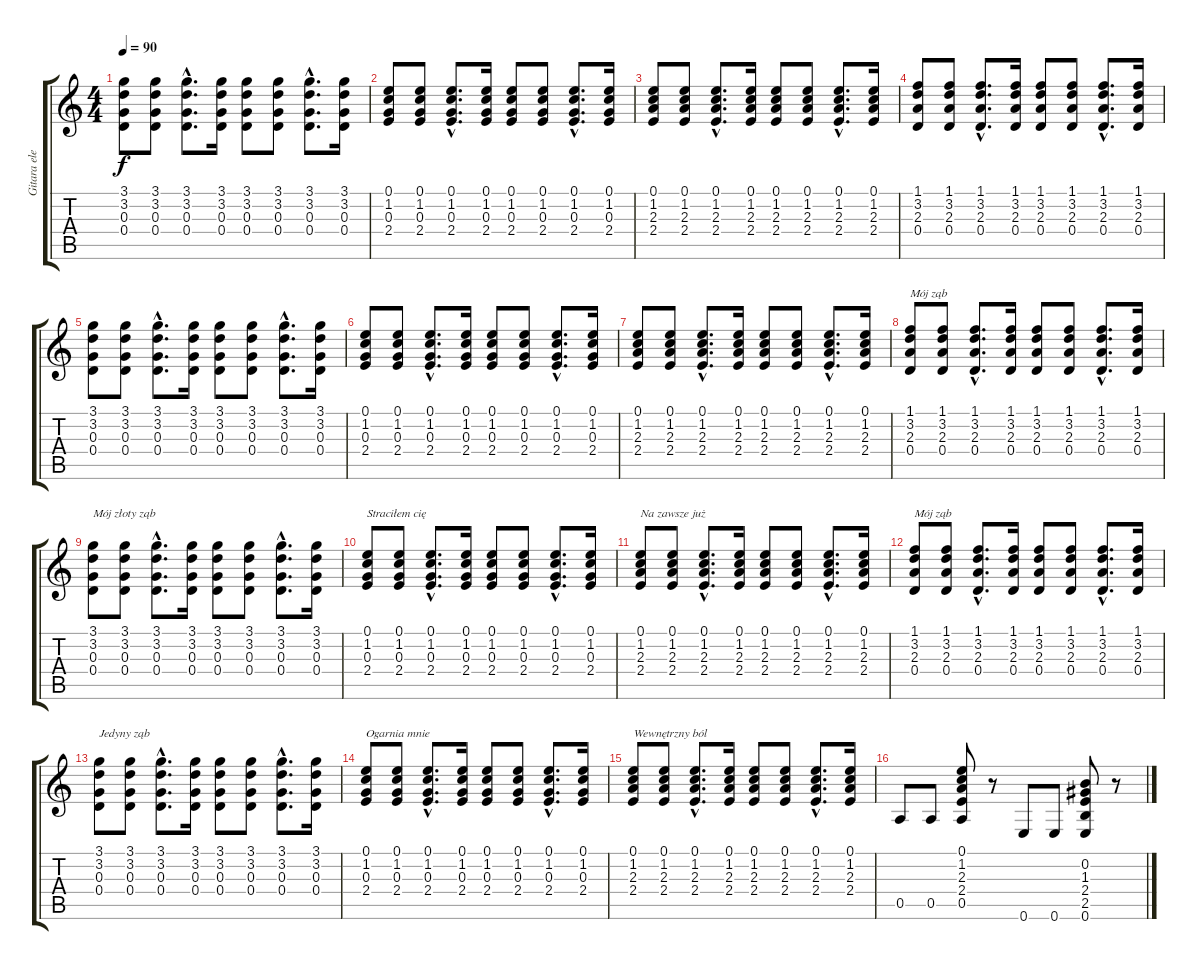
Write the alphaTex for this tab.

\track ("Gitara elektryczna" "Gitara ele") {instrument acousticguitarsteel}
\staff {score tabs}
\tuning (E4 B3 G3 D3 A2 E2) {hide}
\ts (4 4)
\tempo 90
\clef g2
\ks c
(3.1 3.2 0.3 0.4).8{dy f} (3.1 3.2 0.3 0.4).8 (3.1{hac} 3.2{hac} 0.3{hac} 0.4{hac}).8{d} (3.1 3.2 0.3 0.4).16 (3.1 3.2 0.3 0.4).8 (3.1 3.2 0.3 0.4).8 (3.1{hac} 3.2{hac} 0.3{hac} 0.4{hac}).8{d} (3.1 3.2 0.3 0.4).16 |
(0.1 1.2 0.3 2.4).8 (0.1 1.2 0.3 2.4).8 (0.1{hac} 1.2{hac} 0.3{hac} 2.4{hac}).8{d} (0.1 1.2 0.3 2.4).16 (0.1 1.2 0.3 2.4).8 (0.1 1.2 0.3 2.4).8 (0.1{hac} 1.2{hac} 0.3{hac} 2.4{hac}).8{d} (0.1 1.2 0.3 2.4).16 |
(0.1 1.2 2.3 2.4).8 (0.1 1.2 2.3 2.4).8 (0.1{hac} 1.2{hac} 2.3{hac} 2.4{hac}).8{d} (0.1 1.2 2.3 2.4).16 (0.1 1.2 2.3 2.4).8 (0.1 1.2 2.3 2.4).8 (0.1{hac} 1.2{hac} 2.3{hac} 2.4{hac}).8{d} (0.1 1.2 2.3 2.4).16 |
(1.1 3.2 2.3 0.4).8 (1.1 3.2 2.3 0.4).8 (1.1{hac} 3.2{hac} 2.3{hac} 0.4{hac}).8{d} (1.1 3.2 2.3 0.4).16 (1.1 3.2 2.3 0.4).8 (1.1 3.2 2.3 0.4).8 (1.1{hac} 3.2{hac} 2.3{hac} 0.4{hac}).8{d} (1.1 3.2 2.3 0.4).16 |
(3.1 3.2 0.3 0.4).8 (3.1 3.2 0.3 0.4).8 (3.1{hac} 3.2{hac} 0.3{hac} 0.4{hac}).8{d} (3.1 3.2 0.3 0.4).16 (3.1 3.2 0.3 0.4).8 (3.1 3.2 0.3 0.4).8 (3.1{hac} 3.2{hac} 0.3{hac} 0.4{hac}).8{d} (3.1 3.2 0.3 0.4).16 |
(0.1 1.2 0.3 2.4).8 (0.1 1.2 0.3 2.4).8 (0.1{hac} 1.2{hac} 0.3{hac} 2.4{hac}).8{d} (0.1 1.2 0.3 2.4).16 (0.1 1.2 0.3 2.4).8 (0.1 1.2 0.3 2.4).8 (0.1{hac} 1.2{hac} 0.3{hac} 2.4{hac}).8{d} (0.1 1.2 0.3 2.4).16 |
(0.1 1.2 2.3 2.4).8 (0.1 1.2 2.3 2.4).8 (0.1{hac} 1.2{hac} 2.3{hac} 2.4{hac}).8{d} (0.1 1.2 2.3 2.4).16 (0.1 1.2 2.3 2.4).8 (0.1 1.2 2.3 2.4).8 (0.1{hac} 1.2{hac} 2.3{hac} 2.4{hac}).8{d} (0.1 1.2 2.3 2.4).16 |
(1.1 3.2 2.3 0.4).8{txt "Mój ząb"} (1.1 3.2 2.3 0.4).8 (1.1{hac} 3.2{hac} 2.3{hac} 0.4{hac}).8{d} (1.1 3.2 2.3 0.4).16 (1.1 3.2 2.3 0.4).8 (1.1 3.2 2.3 0.4).8 (1.1{hac} 3.2{hac} 2.3{hac} 0.4{hac}).8{d} (1.1 3.2 2.3 0.4).16 |
(3.1 3.2 0.3 0.4).8{txt "Mój złoty ząb"} (3.1 3.2 0.3 0.4).8 (3.1{hac} 3.2{hac} 0.3{hac} 0.4{hac}).8{d} (3.1 3.2 0.3 0.4).16 (3.1 3.2 0.3 0.4).8 (3.1 3.2 0.3 0.4).8 (3.1{hac} 3.2{hac} 0.3{hac} 0.4{hac}).8{d} (3.1 3.2 0.3 0.4).16 |
(0.1 1.2 0.3 2.4).8{txt "Straciłem cię"} (0.1 1.2 0.3 2.4).8 (0.1{hac} 1.2{hac} 0.3{hac} 2.4{hac}).8{d} (0.1 1.2 0.3 2.4).16 (0.1 1.2 0.3 2.4).8 (0.1 1.2 0.3 2.4).8 (0.1{hac} 1.2{hac} 0.3{hac} 2.4{hac}).8{d} (0.1 1.2 0.3 2.4).16 |
(0.1 1.2 2.3 2.4).8{txt "Na zawsze już"} (0.1 1.2 2.3 2.4).8 (0.1{hac} 1.2{hac} 2.3{hac} 2.4{hac}).8{d} (0.1 1.2 2.3 2.4).16 (0.1 1.2 2.3 2.4).8 (0.1 1.2 2.3 2.4).8 (0.1{hac} 1.2{hac} 2.3{hac} 2.4{hac}).8{d} (0.1 1.2 2.3 2.4).16 |
(1.1 3.2 2.3 0.4).8{txt "Mój ząb"} (1.1 3.2 2.3 0.4).8 (1.1{hac} 3.2{hac} 2.3{hac} 0.4{hac}).8{d} (1.1 3.2 2.3 0.4).16 (1.1 3.2 2.3 0.4).8 (1.1 3.2 2.3 0.4).8 (1.1{hac} 3.2{hac} 2.3{hac} 0.4{hac}).8{d} (1.1 3.2 2.3 0.4).16 |
(3.1 3.2 0.3 0.4).8{txt "Jedyny ząb"} (3.1 3.2 0.3 0.4).8 (3.1{hac} 3.2{hac} 0.3{hac} 0.4{hac}).8{d} (3.1 3.2 0.3 0.4).16 (3.1 3.2 0.3 0.4).8 (3.1 3.2 0.3 0.4).8 (3.1{hac} 3.2{hac} 0.3{hac} 0.4{hac}).8{d} (3.1 3.2 0.3 0.4).16 |
(0.1 1.2 0.3 2.4).8{txt "Ogarnia mnie"} (0.1 1.2 0.3 2.4).8 (0.1{hac} 1.2{hac} 0.3{hac} 2.4{hac}).8{d} (0.1 1.2 0.3 2.4).16 (0.1 1.2 0.3 2.4).8 (0.1 1.2 0.3 2.4).8 (0.1{hac} 1.2{hac} 0.3{hac} 2.4{hac}).8{d} (0.1 1.2 0.3 2.4).16 |
(0.1 1.2 2.3 2.4).8{txt "Wewnętrzny ból"} (0.1 1.2 2.3 2.4).8 (0.1{hac} 1.2{hac} 2.3{hac} 2.4{hac}).8{d} (0.1 1.2 2.3 2.4).16 (0.1 1.2 2.3 2.4).8 (0.1 1.2 2.3 2.4).8 (0.1{hac} 1.2{hac} 2.3{hac} 2.4{hac}).8{d} (0.1 1.2 2.3 2.4).16 |
0.5.8 0.5.8 (0.1 1.2 2.3 2.4 0.5).8 r.8 0.6.8 0.6.8 (0.2 1.3 2.4 2.5 0.6).8 r.8
